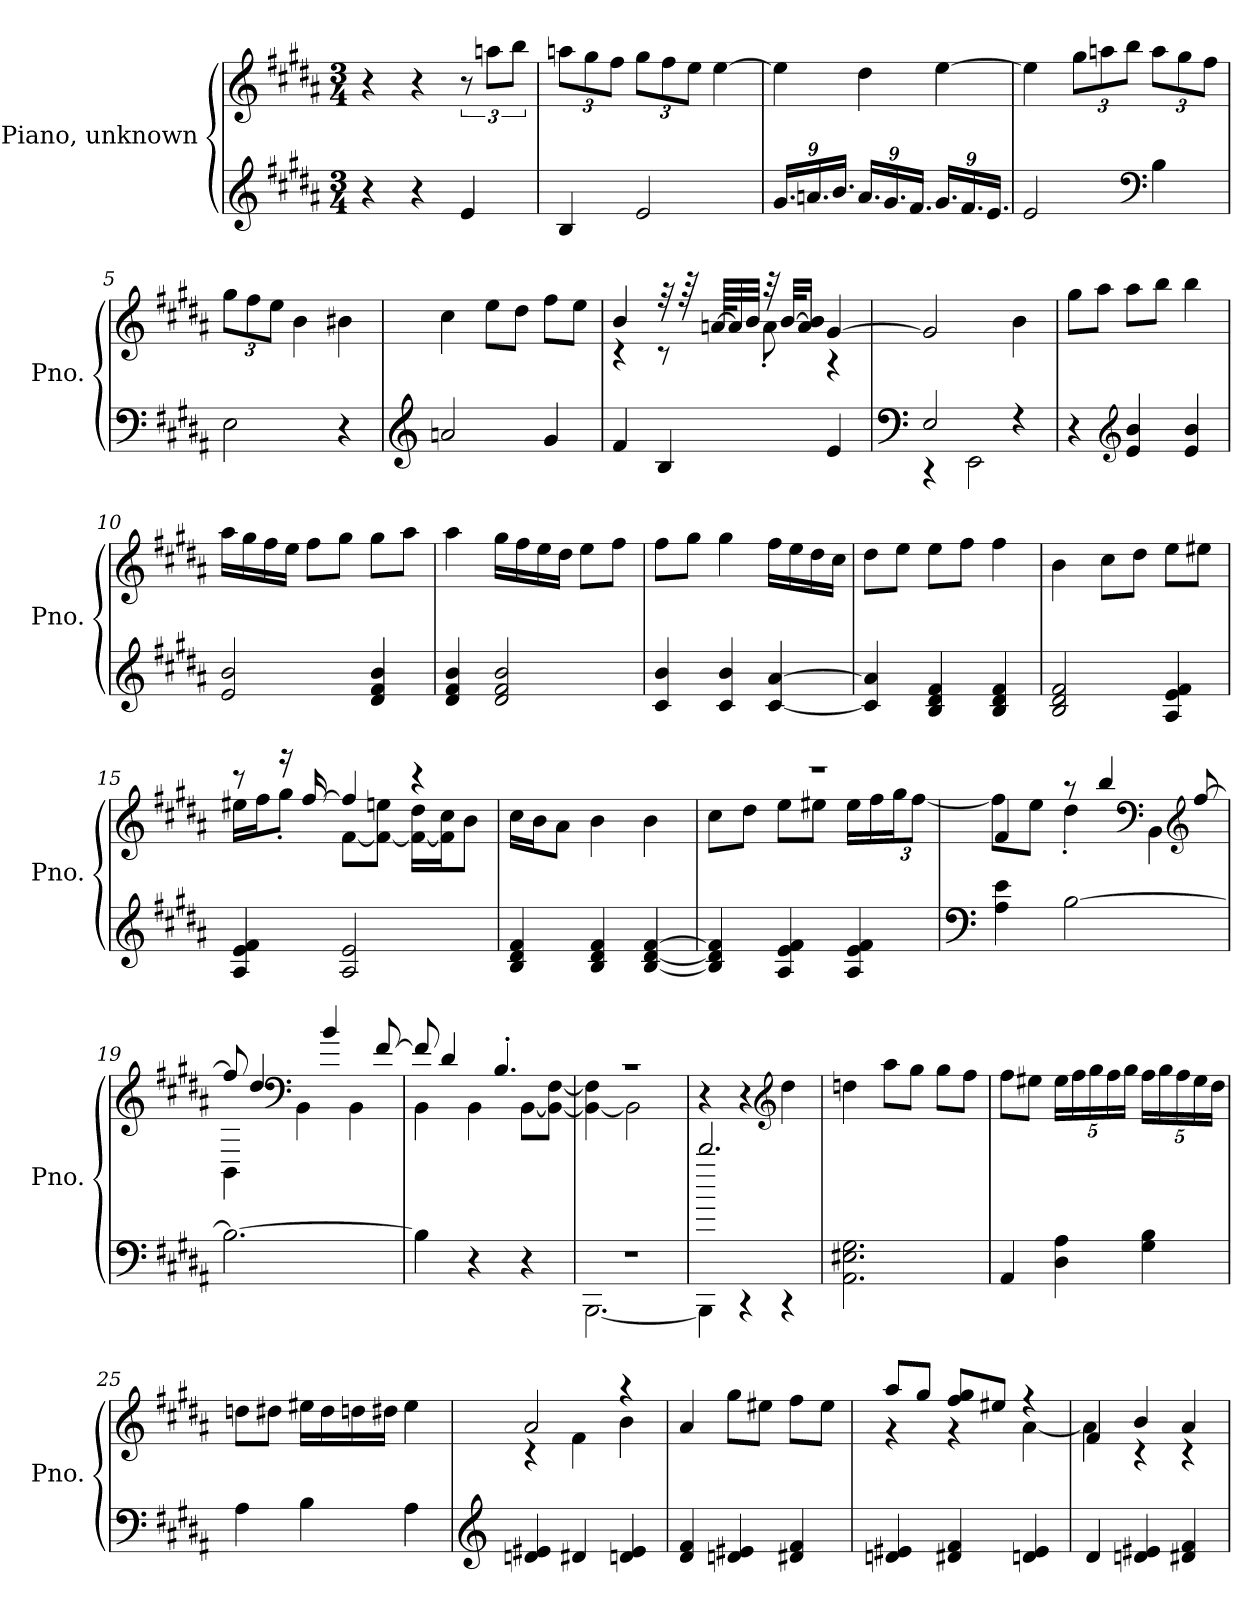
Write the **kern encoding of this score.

**kern	**kern
*part1	*part1
*staff2	*staff1
*I"Piano, unknown	*
*I'Pno.	*
*clefG2	*clefG2
*k[f#c#g#d#a#]	*k[f#c#g#d#a#]
*M3/4	*M3/4
*MM116	*MM116
=1	=1
4r	4r
4r	4r
4e/	12r
.	12aan\L
.	12bb\J
=2	=2
*	*Xbrackettup
4B/	12aan\L
.	12gg#\
.	12ff#\J
2e/	12gg#\L
.	12ff#\
.	12ee\J
.	[4ee\
=3	=3
*Xbrackettup	*
18.g#/LL	4ee\]
18.an/	.
18.b/JJ	.
18.a/LL	4dd#\
18.g#/	.
18.f#/JJ	.
18.g#/LL	[4ee\
18.f#/	.
18.e/JJ	.
=4	=4
2e/	4ee\]
.	12gg#\L
.	12aan\
.	12bb\J
*clefF4	*
4B\	12aa\L
.	12gg#\
.	12ff#\J
!!LO:LB:g=z
=5	=5
2E\	12gg#\L
.	12ff#\
.	12ee\J
.	4b\
4r	4b#X\
=6	=6
*clefG2	*
2an/	4cc#\
.	8ee\L
.	8dd#\J
4g#/	8ff#\L
.	8ee\J
=7	=7
*	*^
4f#/	4b/	4r
4B/	32r	8r
.	64r	.
.	[64an/KLLL	.
.	32a/]	.
.	32b/JJJ	.
.	32r	8a'\
.	[32b/KLL	.
.	16a/ 16b/]JJ	.
4e/	[4g#/	4r
*	*v	*v
=8	=8
*clefF4	*
*^	*
2E/	4r	2g#/]
.	2EE\	.
4r	.	4b\
*v	*v	*
=9	=9
4r	8gg#\L
.	8aa#\J
*clefG2	*
4e/ 4b/	8aa#\L
.	8bb\J
4e/ 4b/	4bb\
!!LO:LB:g=z
=10	=10
2e/ 2b/	16aa#\LL
.	16gg#\
.	16ff#\
.	16ee\JJ
.	8ff#\L
.	8gg#\J
4d#/ 4f#/ 4b/	8gg#\L
.	8aa#\J
=11	=11
4d#/ 4f#/ 4b/	4aa#\
2d#/ 2f#/ 2b/	16gg#\LL
.	16ff#\
.	16ee\
.	16dd#\JJ
.	8ee\L
.	8ff#\J
=12	=12
4c#/ 4b/	8ff#\L
.	8gg#\J
4c#/ 4b/	4gg#\
[4c#/ [4a#/	16ff#\LL
.	16ee\
.	16dd#\
.	16cc#\JJ
=13	=13
4c#/] 4a#/]	8dd#\L
.	8ee\J
4B/ 4d#/ 4f#/	8ee\L
.	8ff#\J
4B/ 4d#/ 4f#/	4ff#\
=14	=14
2B/ 2d#/ 2f#/	4b\
.	8cc#\L
.	8dd#\J
4A#/ 4e/ 4f#/	8ee\L
.	8ee#X\J
!!LO:LB:g=z
=15	=15
*	*^
4A#/ 4e/ 4f#/	8r	16ee#X\LL
.	.	16ff#\J
.	16r	8gg#'\J
.	[16ff#/	.
2A#/ 2e/	4ff#/]	[8f#\L
.	.	8f#\_ 8een\J
.	4r	16f#\_ 16dd#\LL
.	.	16f#\] 16cc#\J
.	.	8b\J
*	*v	*v
=16	=16
4B/ 4d#/ 4f#/	16cc#\LL
.	16b\J
.	8a#\J
4B/ 4d#/ 4f#/	4b\
[4B/ [4d#/ [4f#/	4b\
=17	=17
*	*^
4B/] 4d#/] 4f#/]	2.r	8cc#\L
.	.	8dd#\J
4A#/ 4e/ 4f#/	.	8ee\L
.	.	8ee#X\J
4A#/ 4e/ 4f#/	.	16ee#\LL
.	.	16ff#\
.	.	24gg#\J
.	.	[12ff#\J
=18	=18	=18
*clefF4	*	*
4A#\ 4e\	4f#/	8ff#\L]
.	.	8ee\J
[2B\	8r	4dd#'\
.	4bb/	.
*	*clefF4	*
.	.	4BB\
*	*clefG2	*
.	[8ff#/	.
!!LO:LB:g=z	!!
=19	=19	=19
2.B\_	8ff#/]	4BB\
.	4dd#/	.
*	*clefF4	*
.	.	4BB\
.	4b/	.
.	.	4BB\
.	[8f#/	.
=20	=20	=20
4B\]	8f#/]	4BB\
.	4d#/	.
4r	.	4BB\
.	4.B'/	.
4r	.	[8BB\L
.	.	8BB\_ [8F#\J
=21	=21	=21
*^	*	*
2.r	[2.BBB\	2.r	4BB\_ 4F#\]
.	.	.	2BB\]
*	*	*v	*v
=22	=22	=22
2.ddd#/	4BBB\]	4r
.	4r	4r
*	*	*clefG2
.	4r	4dd#\
*v	*v	*
=23	=23
2.AA#\ 2.E#X\ 2.G#\	4ddn\
.	8aa#\L
.	8gg#\J
.	8gg#\L
.	8ff#\J
!!LO:LB:g=z
=24	=24
4AA#/	8ff#\L
.	8ee#X\J
4D#\ 4A#\	20ee#\LL
.	20ff#\
.	20gg#\
.	20ff#\
.	20gg#\JJ
4G#\ 4B\	20ff#\LL
.	20gg#\
.	20ff#\
.	20ee#\
.	20dd#\JJ
=25	=25
4A#\	8ddn\L
.	8dd#X\J
4B\	16ee#X\LL
.	16dd#\
.	16ddn\
.	16dd#X\JJ
4A#\	4ee#\
=26	=26
*clefG2	*
*	*^
4dn/ 4e#X/	2a#/	4r
4d#X/	.	4f#\
4dn/ 4e#/	4r	4b\
*	*v	*v
=27	=27
4d#/ 4f#/	4a#/
4dn/ 4e#X/	8gg#\L
.	8ee#X\J
4d#X/ 4f#/	8ff#\L
.	8ee#\J
!!LO:PB:g=z
=28	=28
*	*^
4dn/ 4e#X/	8aa#/L	4r
.	8gg#/J	.
4d#X/ 4f#/	8ff#/ 8gg#/L	4r
.	8ee#X/J	.
4dn/ 4e#/	4r	[4a#\
=29	=29	=29
4d#/	4f#/	4a#\]
4dn/ 4e#X/	4b/	4r
4d#X/ 4f#/	4a#/	4r
*	*v	*v
=	=
*-	*-
